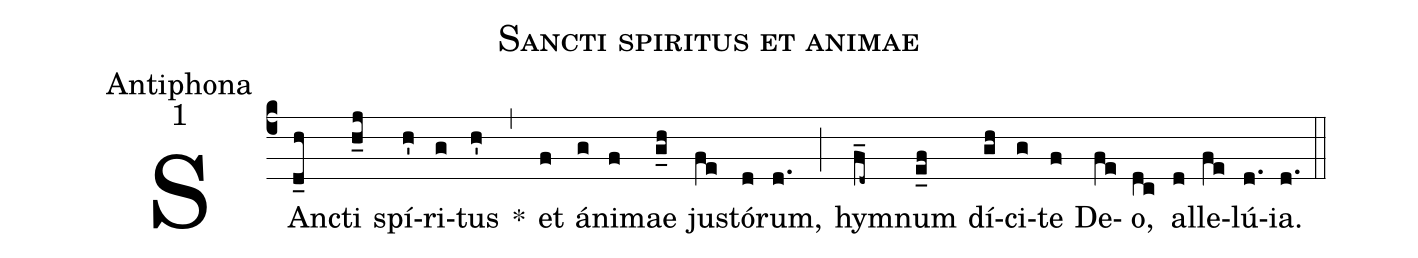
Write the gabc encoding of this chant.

name:Sancti spiritus et animae;
office-part:Antiphona;
mode:1;
%%
(c4) SAn(d_h)cti(h_j) spí(h')ri(g)tus(h') *(,) et(f) á(g)ni(f)mae(g_h) ju(fe)stó(d)rum,(d.) (;) hy(f_d~)mnum(e_f) dí(gh)ci(g)te(f) De(fe)o,(dc) al(d)le(fe)lú(d.)ia.(d.) (::)
